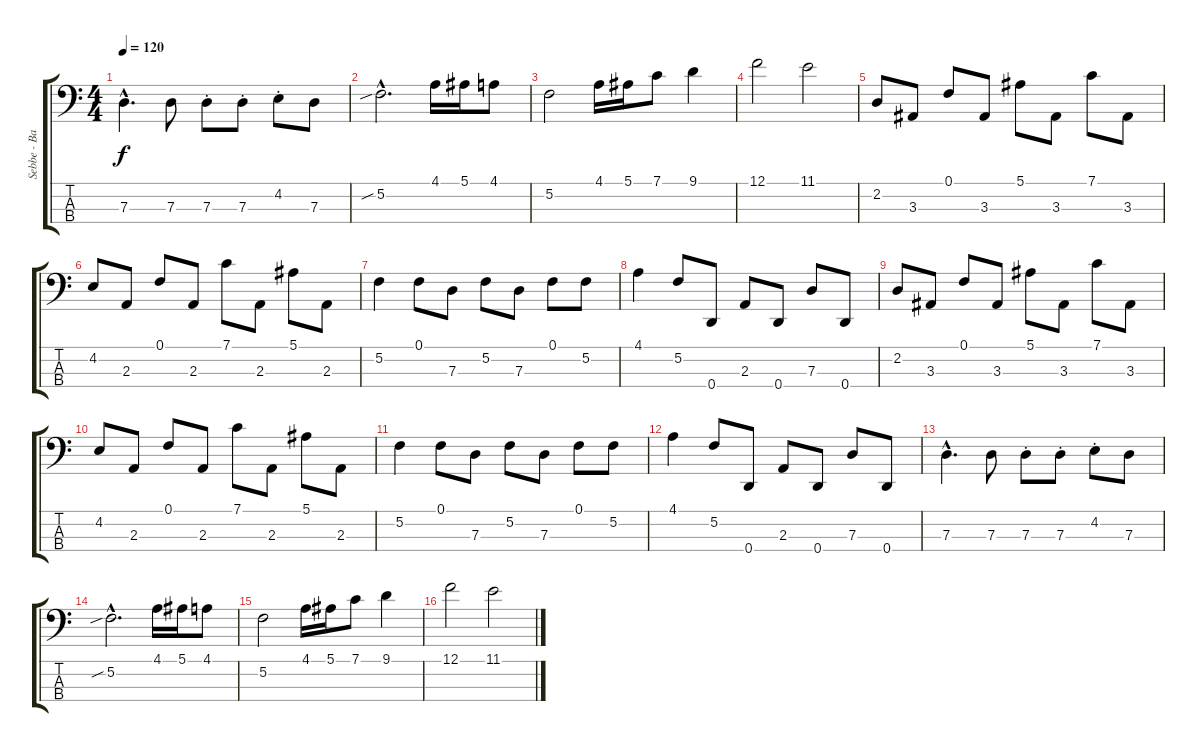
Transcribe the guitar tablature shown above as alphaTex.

\track ("Sebbe - Bass" "Sebbe - Ba") {instrument electricbasspick}
\staff {score tabs}
\tuning (F2 C2 G1 D1) {hide}
\ts (4 4)
\tempo 120
\clef f4
\ks c
7.3{hac}.4{d dy f} 7.3.8 7.3{st}.8 7.3{st}.8 4.2{st}.8 7.3.8 |
5.2{sib hac}.2{d} 4.1.16 5.1.16 4.1.8 |
5.2.2 4.1.16 5.1.16 7.1.8 9.1.4 |
12.1.2 11.1.2 |
2.2.8 3.3.8 0.1.8 3.3.8 5.1.8 3.3.8 7.1.8 3.3.8 |
4.2.8 2.3.8 0.1.8 2.3.8 7.1.8 2.3.8 5.1.8 2.3.8 |
5.2.4 0.1.8 7.3.8 5.2.8 7.3.8 0.1.8 5.2.8 |
4.1.4 5.2.8 0.4.8 2.3.8 0.4.8 7.3.8 0.4.8 |
2.2.8 3.3.8 0.1.8 3.3.8 5.1.8 3.3.8 7.1.8 3.3.8 |
4.2.8 2.3.8 0.1.8 2.3.8 7.1.8 2.3.8 5.1.8 2.3.8 |
5.2.4 0.1.8 7.3.8 5.2.8 7.3.8 0.1.8 5.2.8 |
4.1.4 5.2.8 0.4.8 2.3.8 0.4.8 7.3.8 0.4.8 |
7.3{hac}.4{d} 7.3.8 7.3{st}.8 7.3{st}.8 4.2{st}.8 7.3.8 |
5.2{sib hac}.2{d} 4.1.16 5.1.16 4.1.8 |
5.2.2 4.1.16 5.1.16 7.1.8 9.1.4 |
12.1.2 11.1.2
